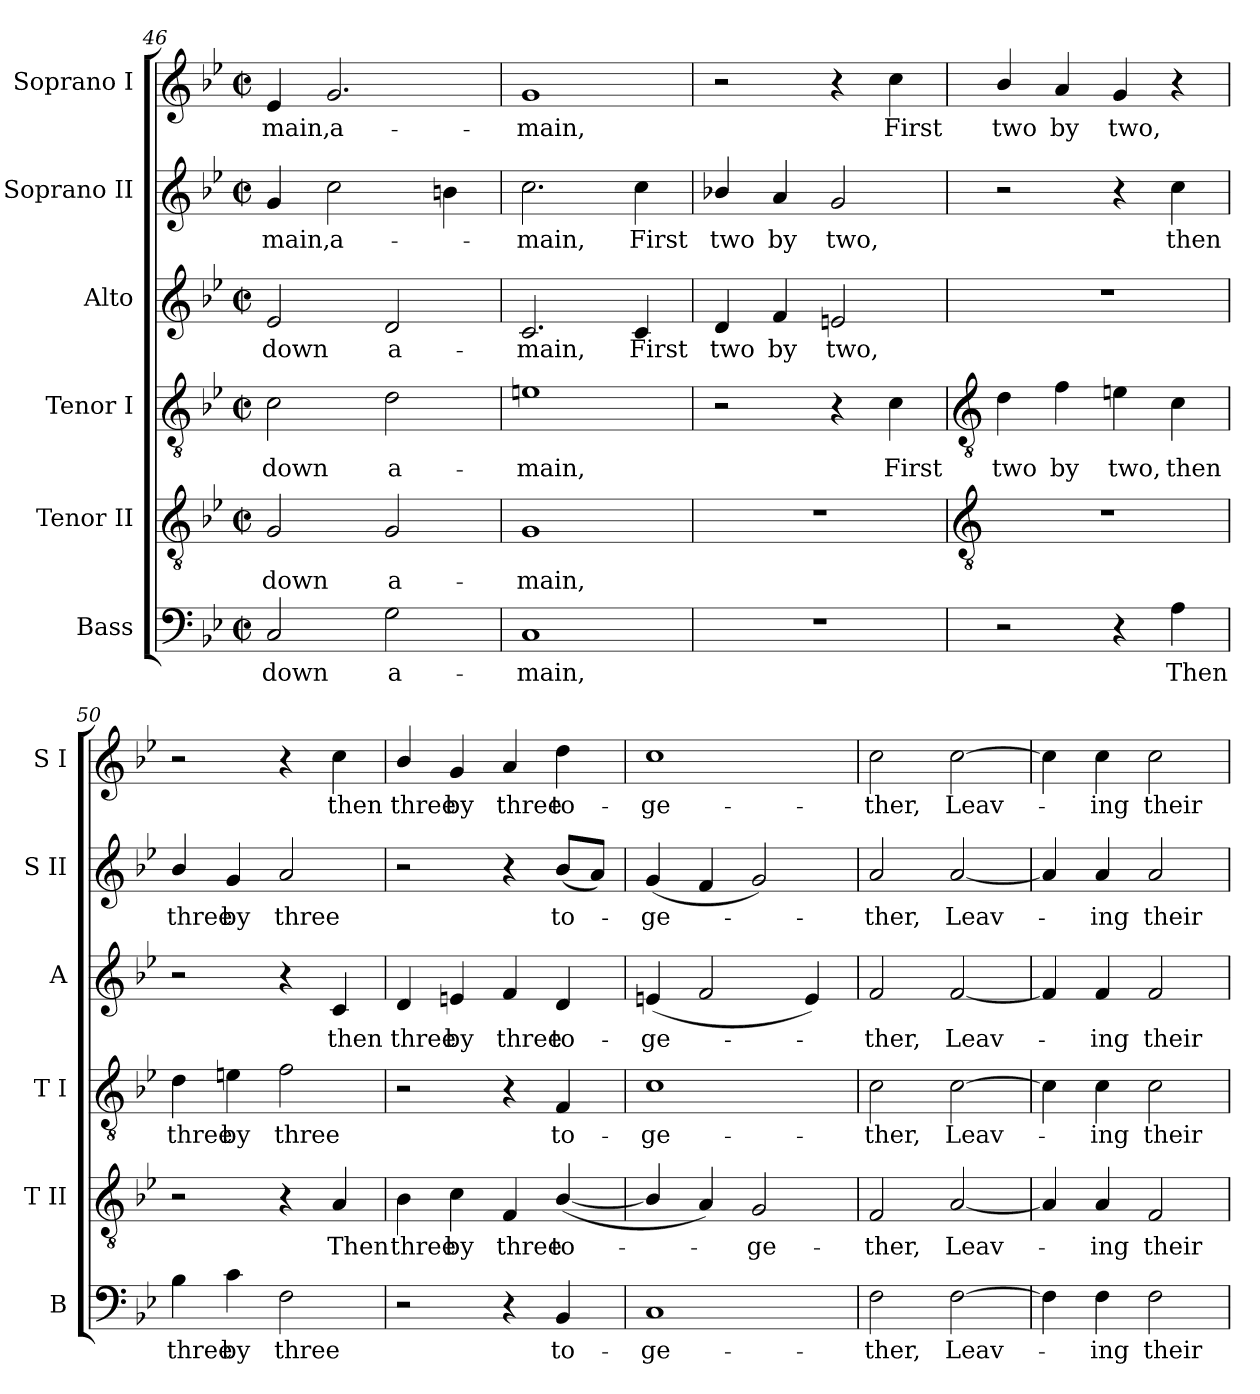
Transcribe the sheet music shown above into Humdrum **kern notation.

**kern	**text	**kern	**text	**kern	**text	**kern	**text	**kern	**text	**kern	**text
*part6	*part6	*part5	*part5	*part4	*part4	*part3	*part3	*part2	*part2	*part1	*part1
*staff6	*staff6	*staff5	*staff5	*staff4	*staff4	*staff3	*staff3	*staff2	*staff2	*staff1	*staff1
*I"Bass	*	*I"Tenor II	*	*I"Tenor I	*	*I"Alto	*	*I"Soprano II	*	*I"Soprano I	*
*I'B	*	*I'T II	*	*I'T I	*	*I'A	*	*I'S II	*	*I'S I	*
*clefF4	*	*clefGv2	*	*clefGv2	*	*clefG2	*	*clefG2	*	*clefG2	*
*k[b-e-]	*	*k[b-e-]	*	*k[b-e-]	*	*k[b-e-]	*	*k[b-e-]	*	*k[b-e-]	*
*B-:	*	*B-:	*	*B-:	*	*B-:	*	*B-:	*	*B-:	*
*M2/2	*	*M2/2	*	*M2/2	*	*M2/2	*	*M2/2	*	*M2/2	*
*met(c|)	*	*met(c|)	*	*met(c|)	*	*met(c|)	*	*met(c|)	*	*met(c|)	*
=46	=46	=46	=46	=46	=46	=46	=46	=46	=46	=46	=46
!	!LO:LY:b	!	!LO:LY:b	!	!LO:LY:b	!	!LO:LY:b	!	!LO:LY:b	!	!LO:LY:b
2C	down	2G	down	2c	down	2e-	down	4g	-main,	4e-	-main,
!	!	!	!	!	!	!	!	!	!LO:LY:b	!	!LO:LY:b
.	.	.	.	.	.	.	.	2cc	a-	2.g	a-
!	!LO:LY:b	!	!LO:LY:b	!	!LO:LY:b	!	!LO:LY:b	!	!	!	!
2G	a-	2G	a-	2d	a-	2d	a-	.	.	.	.
.	.	.	.	.	.	.	.	4bn	.	.	.
=47	=47	=47	=47	=47	=47	=47	=47	=47	=47	=47	=47
!	!LO:LY:b	!	!LO:LY:b	!	!LO:LY:b	!	!LO:LY:b	!	!LO:LY:b	!	!LO:LY:b
1C	-main,	1G	-main,	1en	-main,	2.c	-main,	2.cc	-main,	1g	-main,
!	!	!	!	!	!	!	!LO:LY:b	!	!LO:LY:b	!	!
.	.	.	.	.	.	4c	First	4cc	First	.	.
=48	=48	=48	=48	=48	=48	=48	=48	=48	=48	=48	=48
!	!	!	!	!	!	!	!LO:LY:b	!	!LO:LY:b	!	!
1r	.	1r	.	2r	.	4d	two	4b-X/	two	2r	.
!	!	!	!	!	!	!	!LO:LY:b	!	!LO:LY:b	!	!
.	.	.	.	.	.	4f	by	4a	by	.	.
!	!	!	!	!	!	!	!LO:LY:b	!	!LO:LY:b	!	!
.	.	.	.	4r	.	2en	two,	2g	two,	4r	.
!	!	!	!	!	!LO:LY:b	!	!	!	!	!	!LO:LY:b
.	.	.	.	4c	First	.	.	.	.	4cc	First
!!LO:LB:g=z
=49	=49	=49	=49	=49	=49	=49	=49	=49	=49	=49	=49
*	*	*clefGv2	*	*clefGv2	*	*	*	*	*	*	*
!	!	!	!	!	!LO:LY:b	!	!	!	!	!	!LO:LY:b
2r	.	1r	.	4d	two	1r	.	2r	.	4b-/	two
!	!	!	!	!	!LO:LY:b	!	!	!	!	!	!LO:LY:b
.	.	.	.	4f	by	.	.	.	.	4a	by
!	!	!	!	!	!LO:LY:b	!	!	!	!	!	!LO:LY:b
4r	.	.	.	4en	two,	.	.	4r	.	4g	two,
!	!LO:LY:b	!	!	!	!LO:LY:b	!	!	!	!LO:LY:b	!	!
4A	Then	.	.	4c	then	.	.	4cc	then	4r	.
=50	=50	=50	=50	=50	=50	=50	=50	=50	=50	=50	=50
!	!LO:LY:b	!	!	!	!LO:LY:b	!	!	!	!LO:LY:b	!	!
4B-	three	2r	.	4d	three	2r	.	4b-/	three	2r	.
!	!LO:LY:b	!	!	!	!LO:LY:b	!	!	!	!LO:LY:b	!	!
4c	by	.	.	4en	by	.	.	4g	by	.	.
!	!LO:LY:b	!	!	!	!LO:LY:b	!	!	!	!LO:LY:b	!	!
2F	three	4r	.	2f	three	4r	.	2a	three	4r	.
!	!	!	!LO:LY:b	!	!	!	!LO:LY:b	!	!	!	!LO:LY:b
.	.	4A	Then	.	.	4c	then	.	.	4cc	then
=51	=51	=51	=51	=51	=51	=51	=51	=51	=51	=51	=51
!	!	!	!LO:LY:b	!	!	!	!LO:LY:b	!	!	!	!LO:LY:b
2r	.	4B-	three	2r	.	4d	three	2r	.	4b-/	three
!	!	!	!LO:LY:b	!	!	!	!LO:LY:b	!	!	!	!LO:LY:b
.	.	4c	by	.	.	4en	by	.	.	4g	by
!	!	!	!LO:LY:b	!	!	!	!LO:LY:b	!	!	!	!LO:LY:b
4r	.	4F	three	4r	.	4f	three	4r	.	4a	three
!	!LO:LY:b	!	!LO:LY:b	!	!LO:LY:b	!	!LO:LY:b	!	!LO:LY:b	!	!LO:LY:b
4BB-	to-	(<[4B-/	to-	4F	to-	4d	to-	(<8b-L	to-	4dd	to-
.	.	.	.	.	.	.	.	8aJ)	.	.	.
=52	=52	=52	=52	=52	=52	=52	=52	=52	=52	=52	=52
!	!LO:LY:b	!	!	!	!LO:LY:b	!	!LO:LY:b	!	!LO:LY:b	!	!LO:LY:b
1C	-ge-	4B-/]	.	1c	-ge-	(<4en	-ge-	(<4g	ge-	1cc	-ge-
.	.	4A)	.	.	.	2f	.	4f	.	.	.
!	!	!	!LO:LY:b	!	!	!	!	!	!	!	!
.	.	2G	ge-	.	.	.	.	2g)	.	.	.
.	.	.	.	.	.	4e)	.	.	.	.	.
=53	=53	=53	=53	=53	=53	=53	=53	=53	=53	=53	=53
!	!LO:LY:b	!	!LO:LY:b	!	!LO:LY:b	!	!LO:LY:b	!	!LO:LY:b	!	!LO:LY:b
2F	-ther,	2F	-ther,	2c	-ther,	2f	ther,	2a	ther,	2cc	-ther,
!	!LO:LY:b	!	!LO:LY:b	!	!LO:LY:b	!	!LO:LY:b	!	!LO:LY:b	!	!LO:LY:b
[2F	Leav-	[2A	Leav-	[2c	Leav-	[2f	Leav-	[2a	Leav-	[2cc	Leav-
=54	=54	=54	=54	=54	=54	=54	=54	=54	=54	=54	=54
4F]	.	4A]	.	4c]	.	4f]	.	4a]	.	4cc]	.
!	!LO:LY:b	!	!LO:LY:b	!	!LO:LY:b	!	!LO:LY:b	!	!LO:LY:b	!	!LO:LY:b
4F	ing	4A	ing	4c	ing	4f	ing	4a	ing	4cc	ing
!	!LO:LY:b	!	!LO:LY:b	!	!LO:LY:b	!	!LO:LY:b	!	!LO:LY:b	!	!LO:LY:b
2F	their	2F	their	2c	their	2f	their	2a	their	2cc	their
=	=	=	=	=	=	=	=	=	=	=	=
*-	*-	*-	*-	*-	*-	*-	*-	*-	*-	*-	*-
